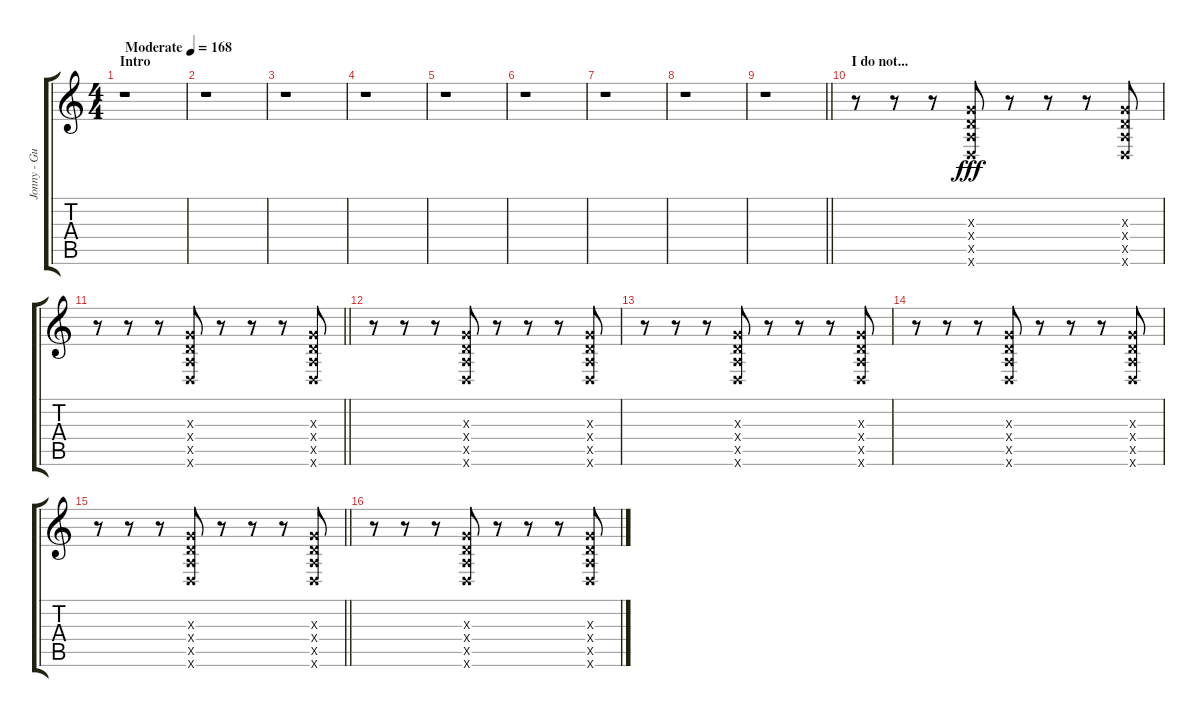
\track ("Jonny - Guitar" "Jonny - Gu") {instrument electricguitarjazz}
\staff {score tabs}
\tuning (E4 B3 G3 D3 A2 D2) {hide}
\ts (4 4)
\section ("" "Intro")
\tempo (168 "Moderate")
\clef g2
\ks c
r.1{dy fff instrument electricguitarjazz} |
r.1 |
r.1 |
r.1 |
r.1 |
r.1 |
r.1 |
r.1 |
\barLineRight lightlight
r.1 |
\section ("" "I do not...")
r.8 r.8 r.8 (0.3{x} 0.4{x} 0.5{x} 0.6{x}).8 r.8 r.8 r.8 (0.3{x} 0.4{x} 0.5{x} 0.6{x}).8 |
\barLineRight lightlight
r.8 r.8 r.8 (0.3{x} 0.4{x} 0.5{x} 0.6{x}).8 r.8 r.8 r.8 (0.3{x} 0.4{x} 0.5{x} 0.6{x}).8 |
r.8 r.8 r.8 (0.3{x} 0.4{x} 0.5{x} 0.6{x}).8 r.8 r.8 r.8 (0.3{x} 0.4{x} 0.5{x} 0.6{x}).8 |
r.8 r.8 r.8 (0.3{x} 0.4{x} 0.5{x} 0.6{x}).8 r.8 r.8 r.8 (0.3{x} 0.4{x} 0.5{x} 0.6{x}).8 |
r.8 r.8 r.8 (0.3{x} 0.4{x} 0.5{x} 0.6{x}).8 r.8 r.8 r.8 (0.3{x} 0.4{x} 0.5{x} 0.6{x}).8 |
\barLineRight lightlight
r.8 r.8 r.8 (0.3{x} 0.4{x} 0.5{x} 0.6{x}).8 r.8 r.8 r.8 (0.3{x} 0.4{x} 0.5{x} 0.6{x}).8 |
r.8 r.8 r.8 (0.3{x} 0.4{x} 0.5{x} 0.6{x}).8 r.8 r.8 r.8 (0.3{x} 0.4{x} 0.5{x} 0.6{x}).8
